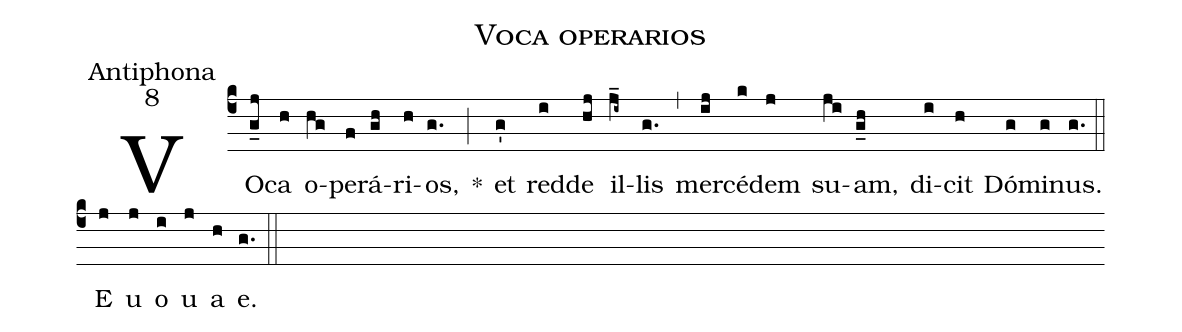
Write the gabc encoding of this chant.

name:Voca operarios;
office-part:Antiphona;
mode:8;
%%
(c4) VO(g_j)ca(h) o(hg)pe(f)rá(gh)ri(h)os,(g.) *(;) et(g') red(i)de(hj) il(j_i~)lis(g.) (,) mer(ij)cé(k)dem(j) su(ji)am,(g_h) di(i)cit(h) Dó(g)mi(g)nus.(g.) (::) <eu>E(j) u(j) o(i) u(j) a(h) e.</eu>(g.) (::)
